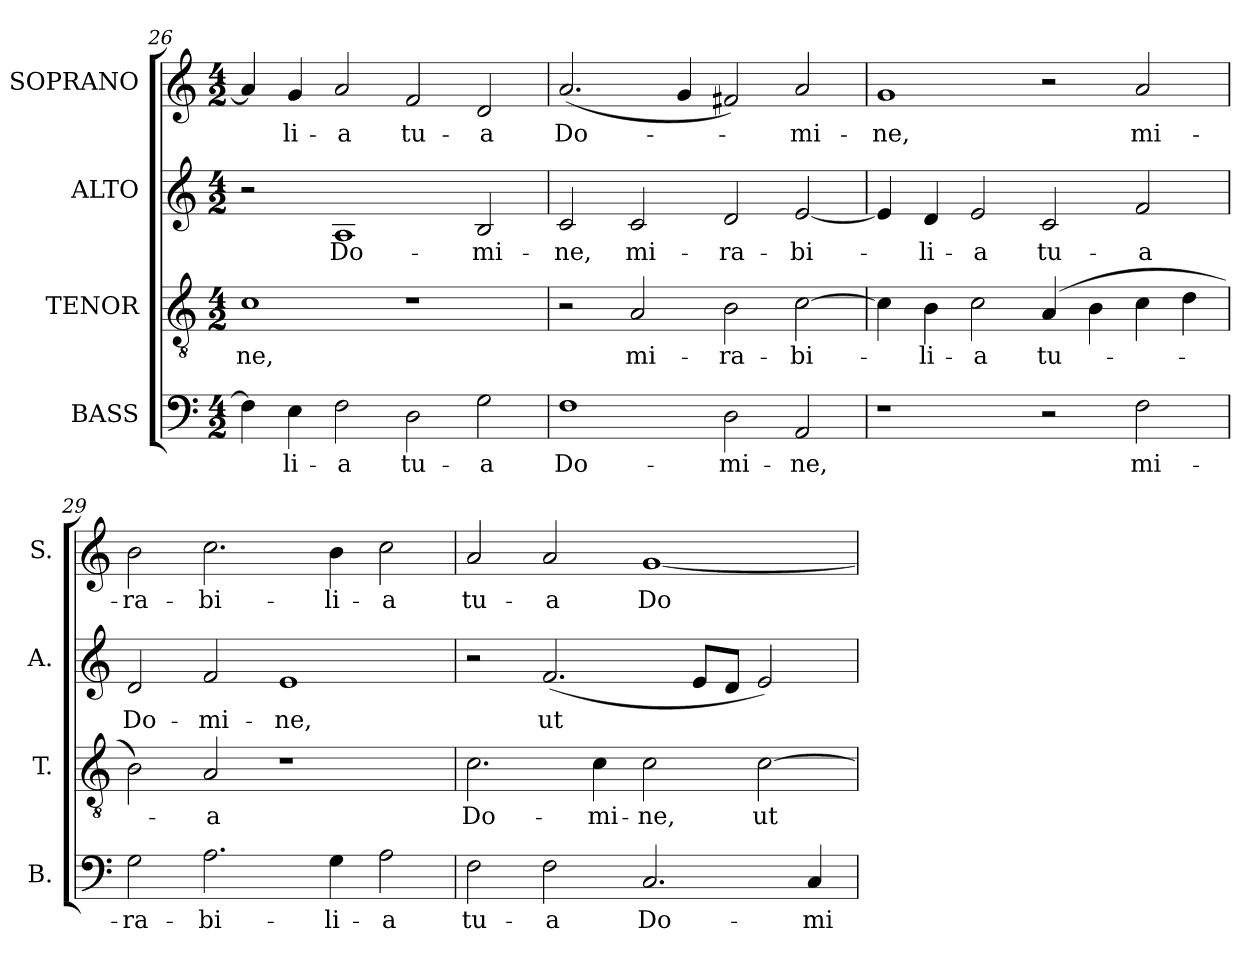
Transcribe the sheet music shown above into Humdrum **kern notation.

**kern	**text	**kern	**text	**kern	**text	**kern	**text
*part4	*part4	*part3	*part3	*part2	*part2	*part1	*part1
*staff4	*staff4	*staff3	*staff3	*staff2	*staff2	*staff1	*staff1
*I"BASS	*	*I"TENOR	*	*I"ALTO	*	*I"SOPRANO	*
*I'B.	*	*I'T.	*	*I'A.	*	*I'S.	*
*clefF4	*	*clefGv2	*	*clefG2	*	*clefG2	*
*	*	*ITrd7c12	*	*	*	*	*
*k[]	*	*k[]	*	*k[]	*	*k[]	*
*C:	*	*C:	*	*C:	*	*C:	*
*M4/2	*	*M4/2	*	*M4/2	*	*M4/2	*
=26	=26	=26	=26	=26	=26	=26	=26
!	!	!	!LO:LY:b:color=#000000	!	!	!	!
4Fi\]	.	1Ci	-ne,	2r	.	4ai/]	.
!	!LO:LY:b:color=#000000	!	!	!	!	!	!
!	!	!	!	!	!	!	!LO:LY:b:color=#000000
4Ei\	-li-	.	.	.	.	4gi/	-li-
!	!LO:LY:b:color=#000000	!	!	!	!	!	!
!	!	!	!	!	!LO:LY:b:color=#000000	!	!
!	!	!	!	!	!	!	!LO:LY:b:color=#000000
2Fi\	-a	.	.	1Ai	Do-	2ai/	-a
!	!LO:LY:b:color=#000000	!	!	!	!	!	!
!	!	!	!	!	!	!	!LO:LY:b:color=#000000
2Di\	tu-	1r	.	.	.	2fi/	tu-
!	!LO:LY:b:color=#000000	!	!	!	!	!	!
!	!	!	!	!	!LO:LY:b:color=#000000	!	!
!	!	!	!	!	!	!	!LO:LY:b:color=#000000
2Gi\	-a	.	.	2Bi/	-mi-	2di/	-a
=27	=27	=27	=27	=27	=27	=27	=27
!	!LO:LY:b:color=#000000	!	!	!	!	!	!
!	!	!	!	!	!LO:LY:b:color=#000000	!	!
!	!	!	!	!	!	!	!LO:LY:b:color=#000000
1Fi	Do-	2r	.	2ci/	-ne,	(2.ai/	Do-
!	!	!	!LO:LY:b:color=#000000	!	!	!	!
!	!	!	!	!	!LO:LY:b:color=#000000	!	!
.	.	2AAi/	mi-	2ci/	mi-	.	.
.	.	.	.	.	.	4gi/	.
!	!LO:LY:b:color=#000000	!	!	!	!	!	!
!	!	!	!LO:LY:b:color=#000000	!	!	!	!
!	!	!	!	!	!LO:LY:b:color=#000000	!	!
2Di\	-mi-	2BBi\	-ra-	2di/	-ra-	2f#Xi/)	.
!	!LO:LY:b:color=#000000	!	!	!	!	!	!
!	!	!	!LO:LY:b:color=#000000	!	!	!	!
!	!	!	!	!	!LO:LY:b:color=#000000	!	!
!	!	!	!	!	!	!	!LO:LY:b:color=#000000
2AAi/	-ne,	[2Ci\	-bi-	[2ei/	-bi-	2ai/	-mi-
!!LO:PB:g=z
=28	=28	=28	=28	=28	=28	=28	=28
!	!	!	!	!	!	!	!LO:LY:b:color=#000000
1r	.	4Ci\]	.	4ei/]	.	1gi	-ne,
!	!	!	!LO:LY:b:color=#000000	!	!	!	!
!	!	!	!	!	!LO:LY:b:color=#000000	!	!
.	.	4BBi\	-li-	4di/	-li-	.	.
!	!	!	!LO:LY:b:color=#000000	!	!	!	!
!	!	!	!	!	!LO:LY:b:color=#000000	!	!
.	.	2Ci\	-a	2ei/	-a	.	.
!	!	!	!LO:LY:b:color=#000000	!	!	!	!
!	!	!	!	!	!LO:LY:b:color=#000000	!	!
2r	.	(4AAi/	tu-	2ci/	tu-	2r	.
.	.	4BBi\	.	.	.	.	.
!	!LO:LY:b:color=#000000	!	!	!	!	!	!
!	!	!	!	!	!LO:LY:b:color=#000000	!	!
!	!	!	!	!	!	!	!LO:LY:b:color=#000000
2Fi\	mi-	4Ci\	.	2fi/	-a	2ai/	mi-
.	.	4Di\	.	.	.	.	.
=29	=29	=29	=29	=29	=29	=29	=29
!	!LO:LY:b:color=#000000	!	!	!	!	!	!
!	!	!	!	!	!LO:LY:b:color=#000000	!	!
!	!	!	!	!	!	!	!LO:LY:b:color=#000000
2Gi\	-ra-	2BBi\)	.	2di/	Do-	2bi\	-ra-
!	!LO:LY:b:color=#000000	!	!	!	!	!	!
!	!	!	!LO:LY:b:color=#000000	!	!	!	!
!	!	!	!	!	!LO:LY:b:color=#000000	!	!
!	!	!	!	!	!	!	!LO:LY:b:color=#000000
2.Ai\	-bi-	2AAi/	-a	2fi/	-mi-	2.cci\	-bi-
!	!	!	!	!	!LO:LY:b:color=#000000	!	!
.	.	1r	.	1ei	-ne,	.	.
!	!LO:LY:b:color=#000000	!	!	!	!	!	!
!	!	!	!	!	!	!	!LO:LY:b:color=#000000
4Gi\	-li-	.	.	.	.	4bi\	-li-
!	!LO:LY:b:color=#000000	!	!	!	!	!	!
!	!	!	!	!	!	!	!LO:LY:b:color=#000000
2Ai\	-a	.	.	.	.	2cci\	-a
=30	=30	=30	=30	=30	=30	=30	=30
!	!LO:LY:b:color=#000000	!	!	!	!	!	!
!	!	!	!LO:LY:b:color=#000000	!	!	!	!
!	!	!	!	!	!	!	!LO:LY:b:color=#000000
2Fi\	tu-	2.Ci\	Do-	2r	.	2ai/	tu-
!	!LO:LY:b:color=#000000	!	!	!	!	!	!
!	!	!	!	!	!LO:LY:b:color=#000000	!	!
!	!	!	!	!	!	!	!LO:LY:b:color=#000000
2Fi\	-a	.	.	(2.fi/	ut	2ai/	-a
!	!	!	!LO:LY:b:color=#000000	!	!	!	!
.	.	4Ci\	-mi-	.	.	.	.
!	!LO:LY:b:color=#000000	!	!	!	!	!	!
!	!	!	!LO:LY:b:color=#000000	!	!	!	!
!	!	!	!	!	!	!	!LO:LY:b:color=#000000
2.Ci/	Do-	2Ci\	-ne,	.	.	[1gi	Do-
.	.	.	.	8ei/L	.	.	.
.	.	.	.	8di/J	.	.	.
!	!	!	!LO:LY:b:color=#000000	!	!	!	!
.	.	[2Ci\	ut	2ei/)	.	.	.
!	!LO:LY:b:color=#000000	!	!	!	!	!	!
4Ci/	-mi-	.	.	.	.	.	.
=	=	=	=	=	=	=	=
*-	*-	*-	*-	*-	*-	*-	*-
